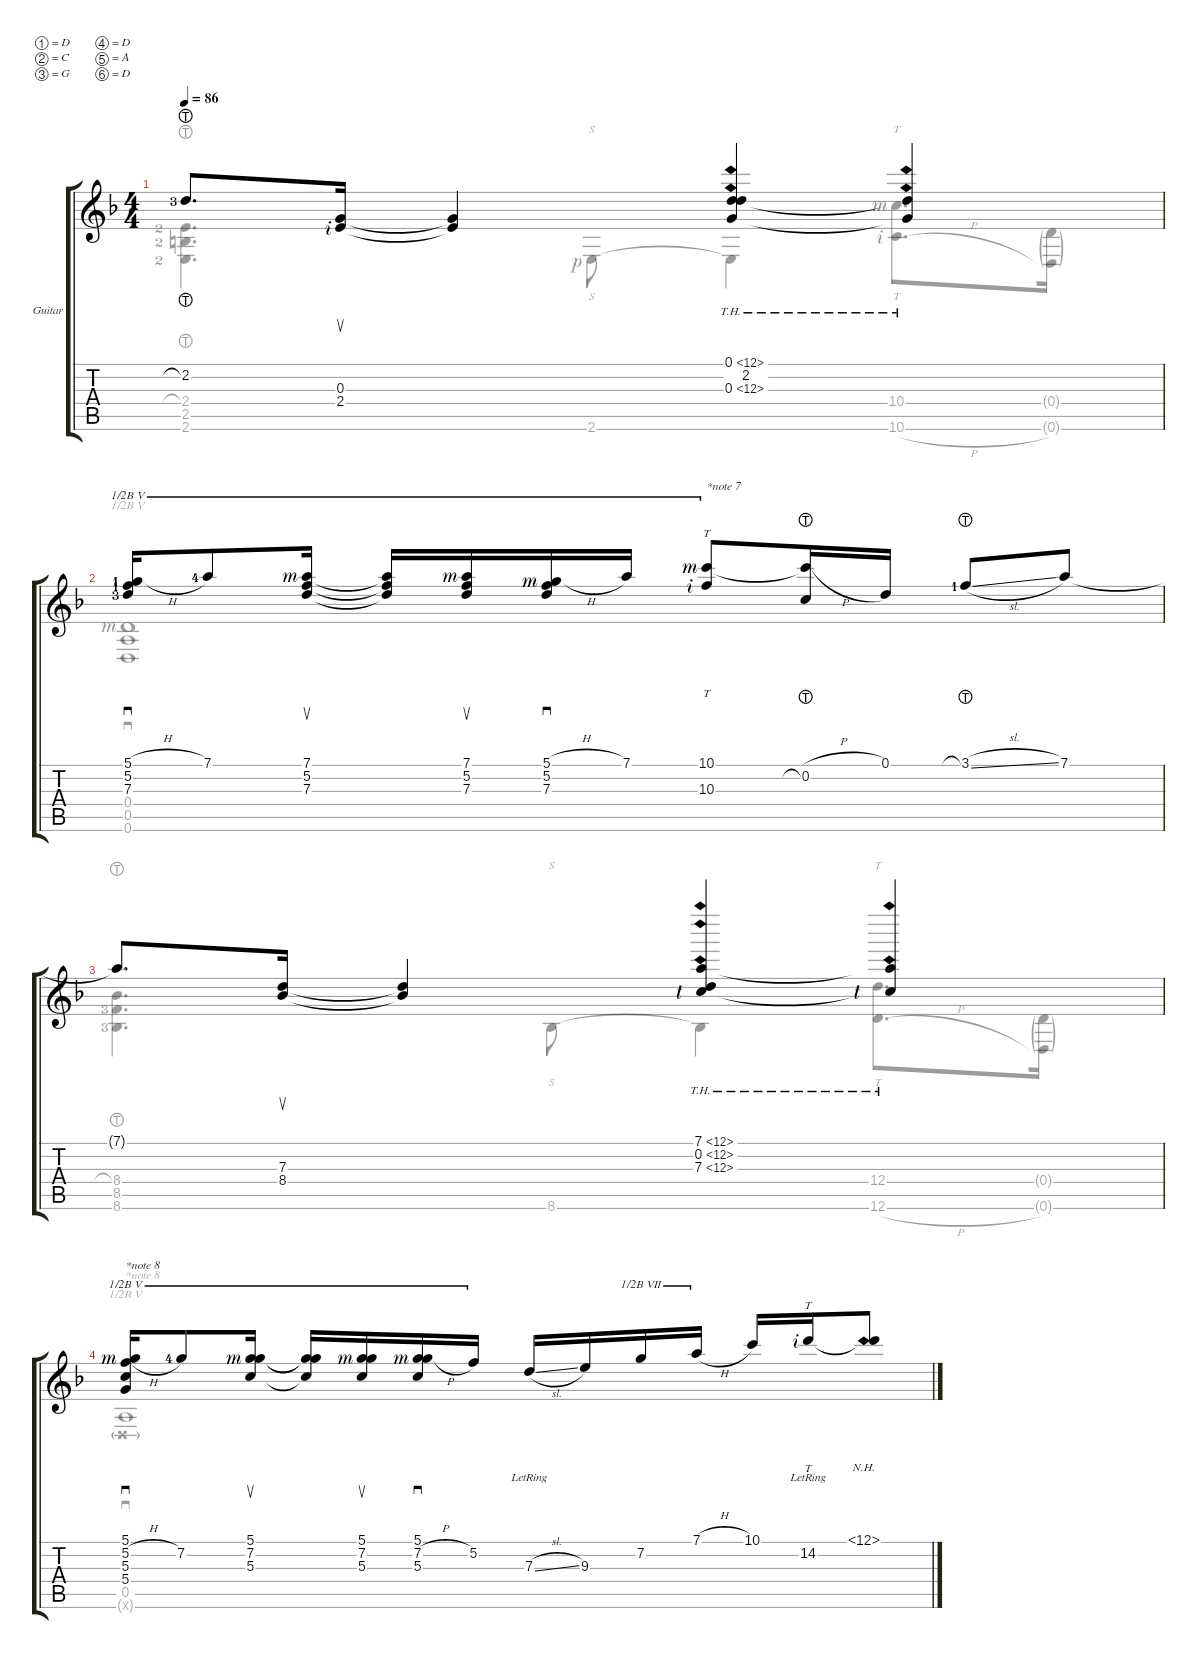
\defaultSystemsLayout 4
\hideDynamics
\bracketExtendMode groupsimilarinstruments
\firstSystemTrackNameMode fullname
\otherSystemsTrackNameMode fullname
\firstSystemTrackNameOrientation horizontal
\otherSystemsTrackNameOrientation horizontal
\track ("Guitar" "Gtr.") {instrument acousticguitarsteel}
\staff {score tabs}
\tuning (D4 C4 G3 D3 A2 D2)
\voice
\ts (4 4)
\tempo 86
\clef g2
\ks dminor
2.2{lht lf 4}.8{d dy mf} (0.3 2.4{rf 2}).16{su} (0.3{t} 2.4{t}).4 (0.1{th 12} 2.2 0.3{th 12}).4 (0.1{th 12 t} 0.3{th 12 t}).4 |
(5.1{h lf 2} 5.2{lf 2} 7.3{lf 4}).16{sd barre (5 half)} 7.1{lf 5}.8{barre (5 half)} (7.1{rf 3} 5.2 7.3).16{su barre (5 half)} (7.1{t} 5.2{t} 7.3{t}).16{barre (5 half)} (7.1{rf 3} 5.2 7.3).16{su barre (5 half)} (5.1{h rf 3} 5.2 7.3).16{sd barre (5 half)} 7.1.16{barre (5 half)} (10.1{rf 3} 10.3{rf 2}).8{tt txt "*note 7" barre (5 half)} (0.2{lht} 10.1{h t}).16 0.1.16 3.1{sl lht lf 2}.8 7.1.8 |
7.1{t}.8{d} (7.3 8.4).16{su} (7.3{t} 8.4{t}).4 (7.1{th 5} 0.2{th 12 lf 1} 7.3{th 5}).4 (7.1{th 5 t} 0.2{th 12 t lf 1}).4 |
(5.4 5.3 5.2{h} 5.1{rf 3}).16{sd txt "*note 8" barre (5 half)} 7.2{lf 5}.8{barre (5 half)} (5.1{rf 3} 7.2 5.3).16{su barre (5 half)} (5.1{t} 7.2{t} 5.3{t}).16{barre (5 half)} (5.1{rf 3} 7.2 5.3).16{su barre (5 half)} (5.1{rf 3} 7.2{h} 5.3).16{sd barre (5 half)} 5.2.16{barre (5 half)} 7.3{sl lr}.16 9.3.16 7.2.16{barre (7 half)} 7.1{h}.16{barre (7 half)} 10.1.16 14.2{lr rf 2}.16{tt} (12.1{nh} 14.2{t}).8
\voice
\clef g2
\ottava regular
\simile none
\ks dminor
(2.6{lf 3} 2.5{lf 3} 2.4{lht lf 3}).4{d dy mf} 2.6{rf 1}.8{s} 2.6{t}.4 (10.6{h rf 2} 10.4{rf 3}).8{tt d} (0.4{g} 0.6{g}).16 |
(0.6 0.5 0.4{rf 3}).1{sd barre (5 half)} |
(8.6{lf 4} 8.5{lf 4} 8.4{lht}).4{d} 8.6.8{s} 8.6{t}.4 (12.6{h} 12.4).8{tt d} (0.4{g} 0.6{g}).16 |
(0.6{g x} 0.5).1{sd txt "*note 8" barre (5 half)}
